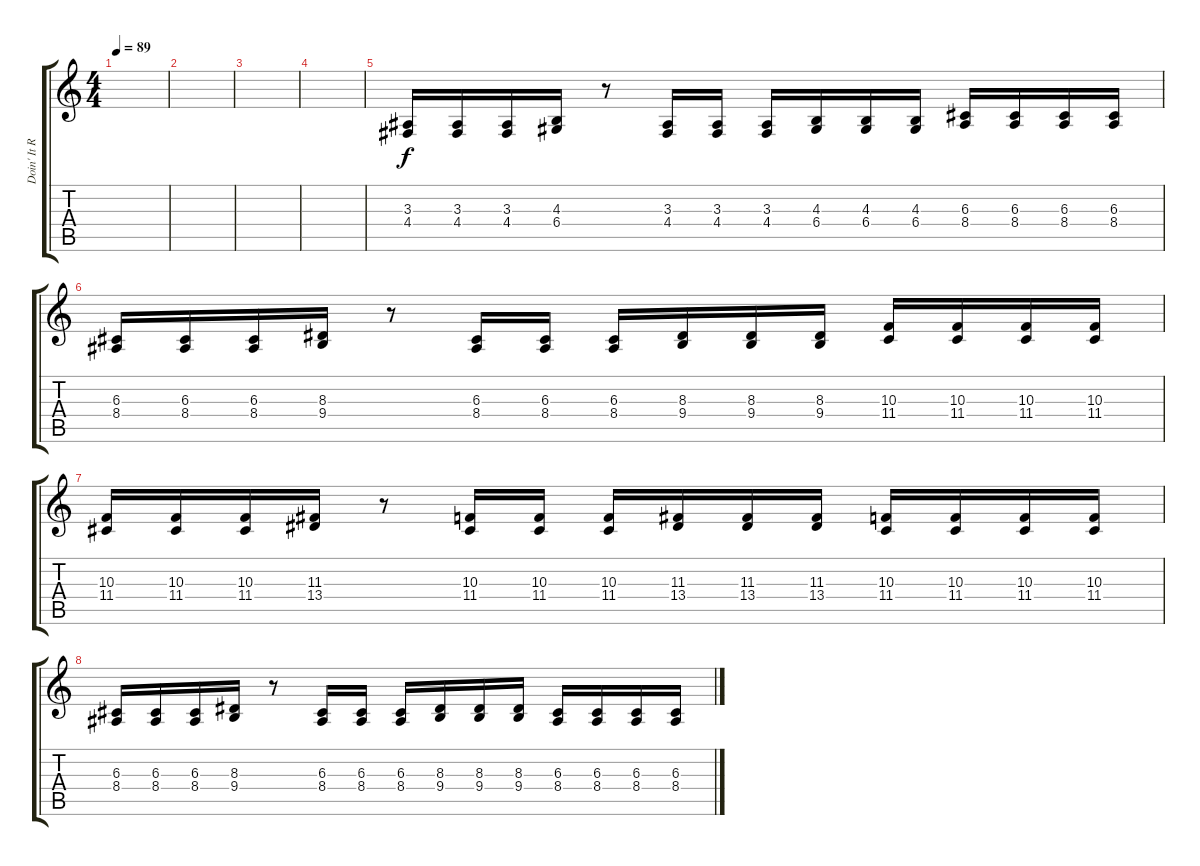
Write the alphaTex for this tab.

\track ("Doin' It Right #1" "Doin' It R") {instrument lead6voice}
\staff {score tabs}
\tuning (E4 B3 G3 D3 A2 E2) {hide}
\ts (4 4)
\tempo 89
\clef g2
\ks c
|
|
|
|
(3.3 4.4).16 (3.3 4.4).16 (3.3 4.4).16 (4.3 6.4).16 r.8 (3.3 4.4).16 (3.3 4.4).16 (3.3 4.4).16 (4.3 6.4).16 (4.3 6.4).16 (4.3 6.4).16 (6.3 8.4).16 (6.3 8.4).16 (6.3 8.4).16 (6.3 8.4).16 |
(6.3 8.4).16 (6.3 8.4).16 (6.3 8.4).16 (8.3 9.4).16 r.8 (6.3 8.4).16 (6.3 8.4).16 (6.3 8.4).16 (8.3 9.4).16 (8.3 9.4).16 (8.3 9.4).16 (10.3 11.4).16 (10.3 11.4).16 (10.3 11.4).16 (10.3 11.4).16 |
(10.3 11.4).16 (10.3 11.4).16 (10.3 11.4).16 (11.3 13.4).16 r.8 (10.3 11.4).16 (10.3 11.4).16 (10.3 11.4).16 (11.3 13.4).16 (11.3 13.4).16 (11.3 13.4).16 (10.3 11.4).16 (10.3 11.4).16 (10.3 11.4).16 (10.3 11.4).16 |
(6.3 8.4).16 (6.3 8.4).16 (6.3 8.4).16 (8.3 9.4).16 r.8 (6.3 8.4).16 (6.3 8.4).16 (6.3 8.4).16 (8.3 9.4).16 (8.3 9.4).16 (8.3 9.4).16 (6.3 8.4).16 (6.3 8.4).16 (6.3 8.4).16 (6.3 8.4).16
